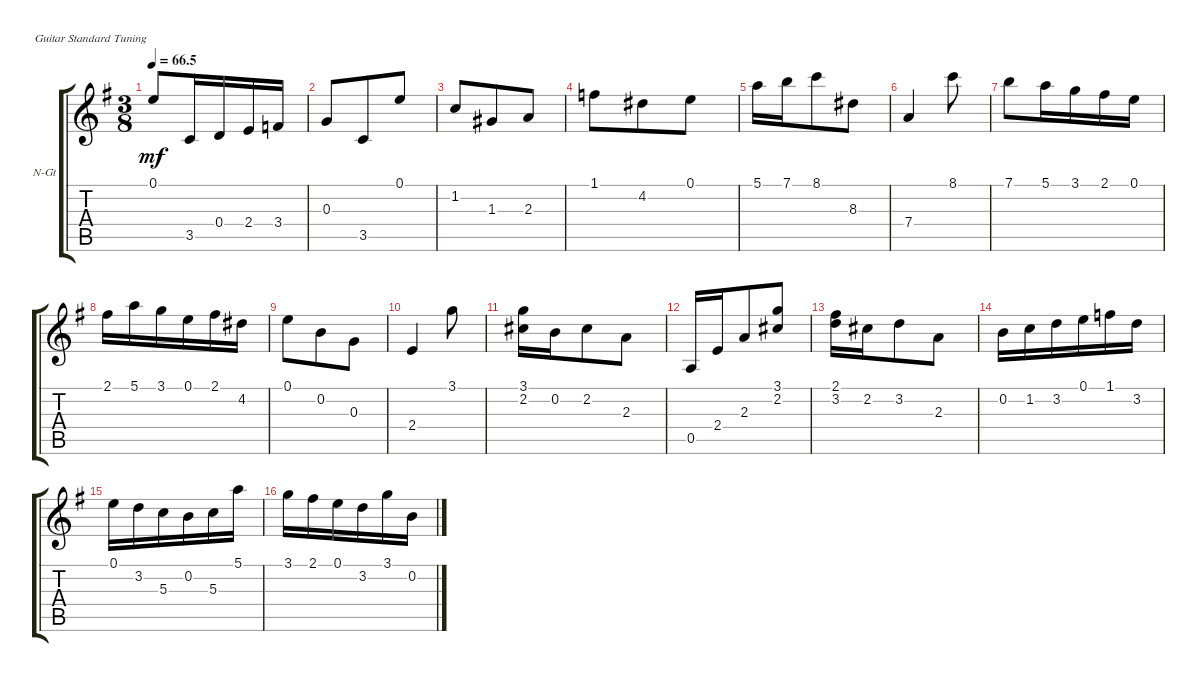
\defaultSystemsLayout 4
\bracketExtendMode groupsimilarinstruments
\firstSystemTrackNameOrientation horizontal
\otherSystemsTrackNameOrientation horizontal
\track ("Nylon Guitar" "N-Gt") {instrument acousticguitarnylon}
\staff {score tabs}
\tuning (E4 B3 G3 D3 A2 E2)
\ts (3 8)
\tempo
66.5
\accidentals auto
\clef g2
\ottava regular
\simile none
\ks g
0.1.8{dy mf} 3.5.16 0.4.16 2.4.16 3.4.16 |
0.3.8 3.5.8 0.1.8 |
1.2.8 1.3.8 2.3.8 |
1.1.8 4.2.8 0.1.8 |
5.1.16 7.1.16 8.1.8 8.3.8 |
7.4.4 8.1.8 |
7.1.8 5.1.16 3.1.16 2.1.16 0.1.16 |
2.1.16 5.1.16 3.1.16 0.1.16 2.1.16 4.2.16 |
0.1.8 0.2.8 0.3.8 |
2.4.4 3.1.8 |
(3.1 2.2).16 0.2.16 2.2.8 2.3.8 |
0.5.16 2.4.16 2.3.8 (2.2 3.1).8 |
(2.1 3.2).16 2.2.16 3.2.8 2.3.8 |
0.2.16 1.2.16 3.2.16 0.1.16 1.1.16 3.2.16 |
0.1.16 3.2.16 5.3.16 0.2.16 5.3.16 5.1.16 |
3.1.16 2.1.16 0.1.16 3.2.16 3.1.16 0.2.16
